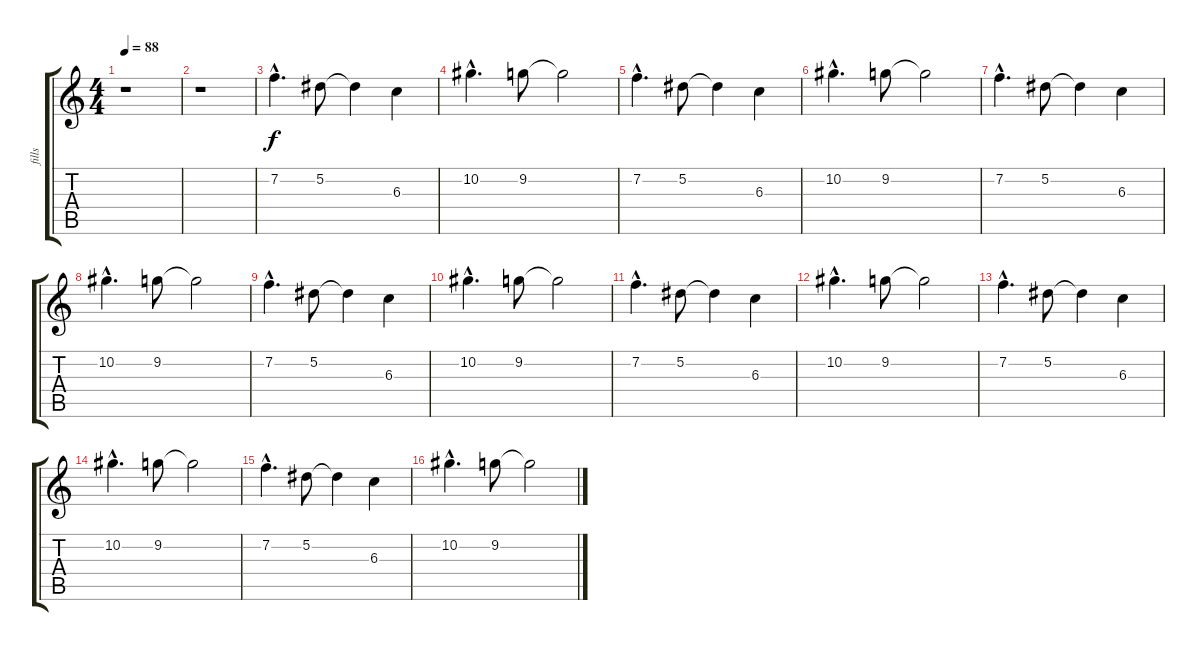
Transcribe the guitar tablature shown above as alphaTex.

\track ("fills" "fills") {instrument distortionguitar}
\staff {score tabs}
\tuning (Eb4 Bb3 Gb3 Db3 Ab2 Db2) {hide}
\ts (4 4)
\tempo 88
\clef g2
\ks c
r.1{dy f} |
r.1 |
7.2{hac}.4{d} 5.2.8 5.2{t}.4 6.3.4 |
10.2{hac}.4{d} 9.2.8 9.2{t}.2 |
7.2{hac}.4{d} 5.2.8 5.2{t}.4 6.3.4 |
10.2{hac}.4{d} 9.2.8 9.2{t}.2 |
7.2{hac}.4{d} 5.2.8 5.2{t}.4 6.3.4 |
10.2{hac}.4{d} 9.2.8 9.2{t}.2 |
7.2{hac}.4{d} 5.2.8 5.2{t}.4 6.3.4 |
10.2{hac}.4{d} 9.2.8 9.2{t}.2 |
7.2{hac}.4{d} 5.2.8 5.2{t}.4 6.3.4 |
10.2{hac}.4{d} 9.2.8 9.2{t}.2 |
7.2{hac}.4{d} 5.2.8 5.2{t}.4 6.3.4 |
10.2{hac}.4{d} 9.2.8 9.2{t}.2 |
7.2{hac}.4{d} 5.2.8 5.2{t}.4 6.3.4 |
10.2{hac}.4{d} 9.2.8 9.2{t}.2
